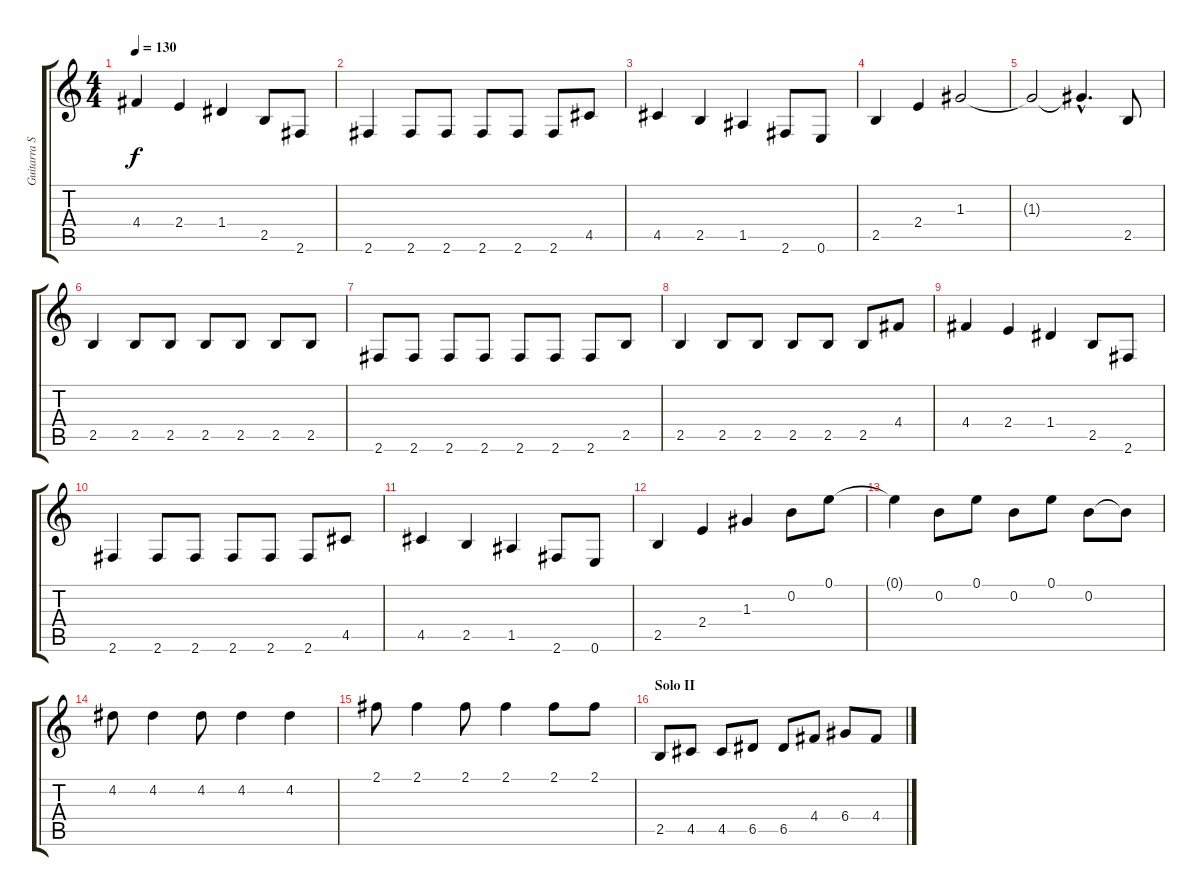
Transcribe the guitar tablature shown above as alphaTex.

\track ("Guitarra Solista" "Guitarra S") {instrument overdrivenguitar}
\staff {score tabs}
\tuning (E4 B3 G3 D3 A2 E2) {hide}
\ts (4 4)
\tempo 130
\clef g2
\ks c
4.4.4{dy f} 2.4.4 1.4.4 2.5.8 2.6.8 |
2.6.4 2.6.8 2.6.8 2.6.8 2.6.8 2.6.8 4.5.8 |
4.5.4 2.5.4 1.5.4 2.6.8 0.6.8 |
2.5.4 2.4.4 1.3.2 |
1.3{t}.2 1.3{hac t}.4{d} 2.5.8 |
2.5.4 2.5.8 2.5.8 2.5.8 2.5.8 2.5.8 2.5.8 |
2.6.8 2.6.8 2.6.8 2.6.8 2.6.8 2.6.8 2.6.8 2.5.8 |
2.5.4 2.5.8 2.5.8 2.5.8 2.5.8 2.5.8 4.4.8 |
4.4.4 2.4.4 1.4.4 2.5.8 2.6.8 |
2.6.4 2.6.8 2.6.8 2.6.8 2.6.8 2.6.8 4.5.8 |
4.5.4 2.5.4 1.5.4 2.6.8 0.6.8 |
2.5.4 2.4.4 1.3.4 0.2.8 0.1.8 |
0.1{t}.4 0.2.8 0.1.8 0.2.8 0.1.8 0.2.8 0.2{t}.8 |
4.2.8 4.2.4 4.2.8 4.2.4 4.2.4 |
2.1.8 2.1.4 2.1.8 2.1.4 2.1.8 2.1.8 |
\section ("" "Solo II")
2.5.8{volume 11} 4.5.8 4.5.8 6.5.8 6.5.8 4.4.8 6.4.8 4.4.8
